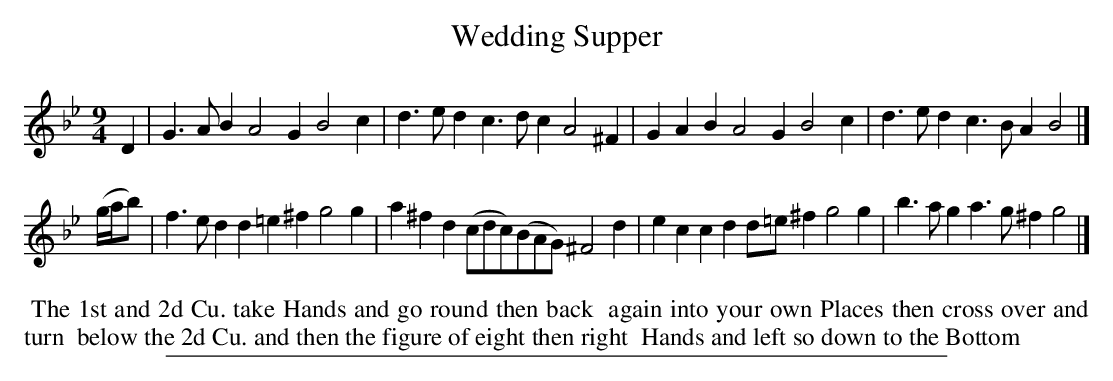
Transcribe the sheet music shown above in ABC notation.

X:1
T: Wedding Supper
M: 9/4
L: 1/4
K: Gm
D |\
G>AB A2G B2c | d>ed c>dc A2^F |\
GAB A2G B2c | d>ed c>BA B2 |]
(g//a//b/) |\
f>ed d=e^f g2g | a^fd (c/d/c/)(B/A/G/) ^F2d |\
ecc dd/=e/^f g2g | b>ag a>g^f g2 |]
